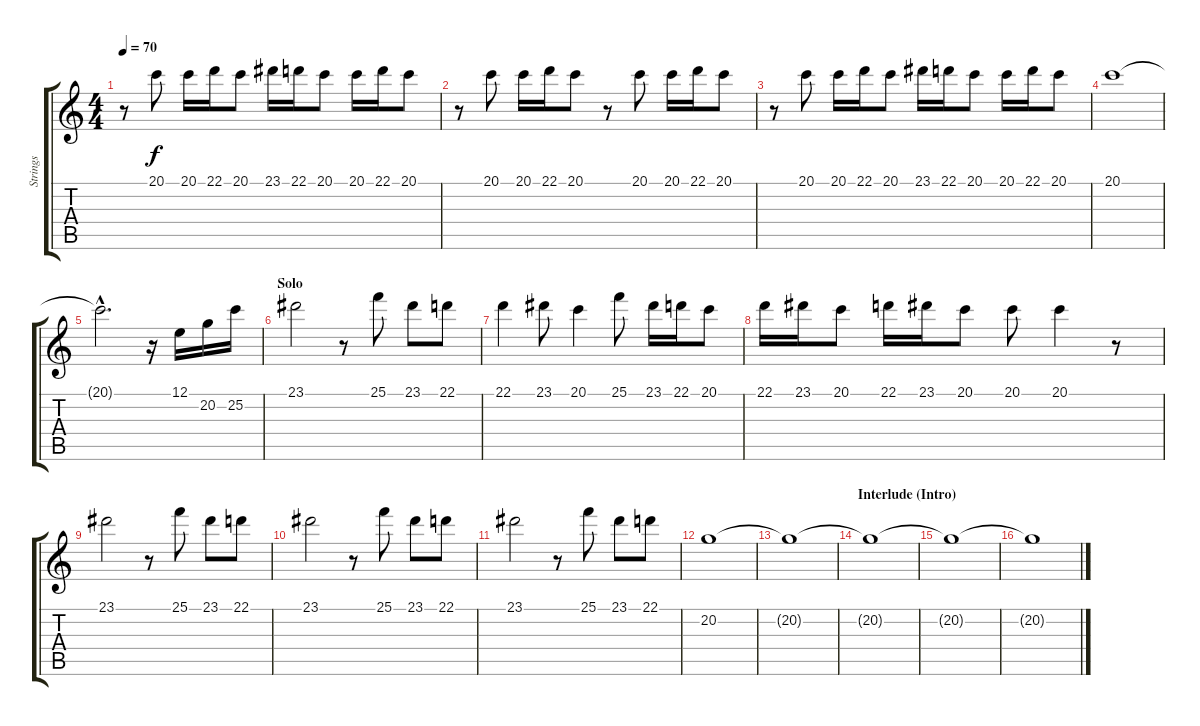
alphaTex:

\track ("Strings" "Strings") {instrument stringensemble1}
\staff {score tabs}
\tuning (E4 B3 G3 D3 A2 E2) {hide}
\ts (4 4)
\tempo 70
\clef g2
\ks c
r.8{dy f} 20.1.8 20.1.16 22.1.16 20.1.8 23.1.16 22.1.16 20.1.8 20.1.16 22.1.16 20.1.8 |
r.8 20.1.8 20.1.16 22.1.16 20.1.8 r.8 20.1.8 20.1.16 22.1.16 20.1.8 |
r.8 20.1.8 20.1.16 22.1.16 20.1.8 23.1.16 22.1.16 20.1.8 20.1.16 22.1.16 20.1.8 |
20.1.1 |
20.1{hac t}.2{d} r.16 12.1.16 20.2.16 25.2.16 |
\section ("" "Solo")
23.1.2 r.8 25.1.8 23.1.8 22.1.8 |
22.1.4 23.1.8 20.1.4 25.1.8 23.1.16 22.1.16 20.1.8 |
22.1.16 23.1.16 20.1.8 22.1.16 23.1.16 20.1.8 20.1.8 20.1.4 r.8 |
23.1.2 r.8 25.1.8 23.1.8 22.1.8 |
23.1.2 r.8 25.1.8 23.1.8 22.1.8 |
23.1.2 r.8 25.1.8 23.1.8 22.1.8 |
20.2.1 |
20.2{t}.1 |
\section ("" "Interlude (Intro)")
20.2{t}.1 |
20.2{t}.1 |
20.2{t}.1
